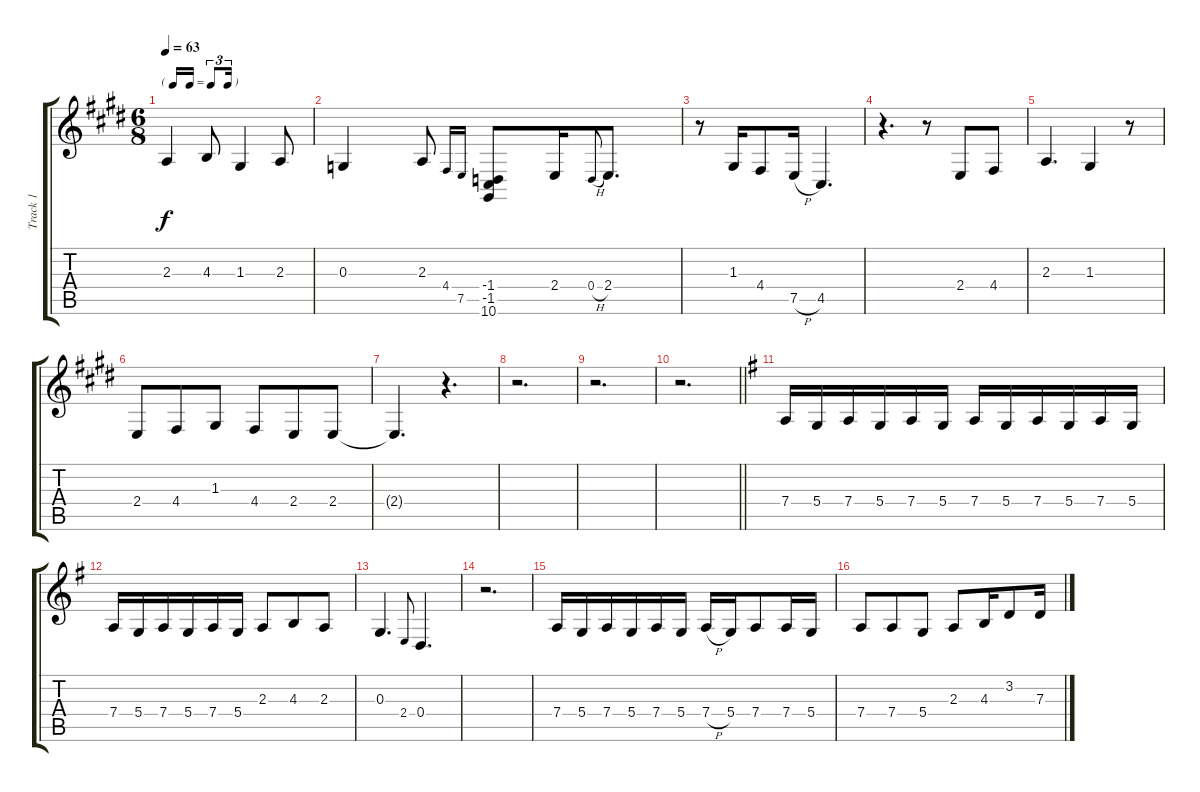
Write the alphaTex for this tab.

\track ("Track 1" "Track 1") {instrument altosax}
\staff {score tabs}
\tuning (E4 B3 G3 D3 A2 E2) {hide}
\ts (6 8)
\tf triplet16th
\tempo 63
\clef g2
\ks e
2.3.4{dy f} 4.3.8 1.3.4 2.3.8 |
0.3.4 2.3.8 4.4.16{gr onbeat} 7.5.16{gr onbeat} (-1.4 -1.5 10.6).8 2.4.16 0.4{h}.8{gr onbeat} 2.4.8{d} |
r.8 1.3.16 4.4.8 7.5{h}.16 4.5.4{d} |
r.4{d} r.8 2.4.8 4.4.8 |
2.3.4{d} 1.3.4 r.8 |
2.4.8 4.4.8 1.3.8 4.4.8 2.4.8 2.4.8 |
2.4{t}.4{d} r.4{d} |
r.2{d} |
r.2{d} |
\barLineRight lightlight
r.2{d} |
\ks g
7.4.16 5.4.16 7.4.16 5.4.16 7.4.16 5.4.16 7.4.16 5.4.16 7.4.16 5.4.16 7.4.16 5.4.16 |
7.4.16 5.4.16 7.4.16 5.4.16 7.4.16 5.4.16 2.3.8 4.3.8 2.3.8 |
0.3.4{d} 2.4.8{gr onbeat} 0.4.4{d} |
r.2{d} |
7.4.16 5.4.16 7.4.16 5.4.16 7.4.16 5.4.16 7.4{h}.16 5.4.16 7.4.8 7.4.16 5.4.16 |
7.4.8 7.4.8 5.4.8 2.3.8 4.3.16 3.2.8 7.3{h}.16
